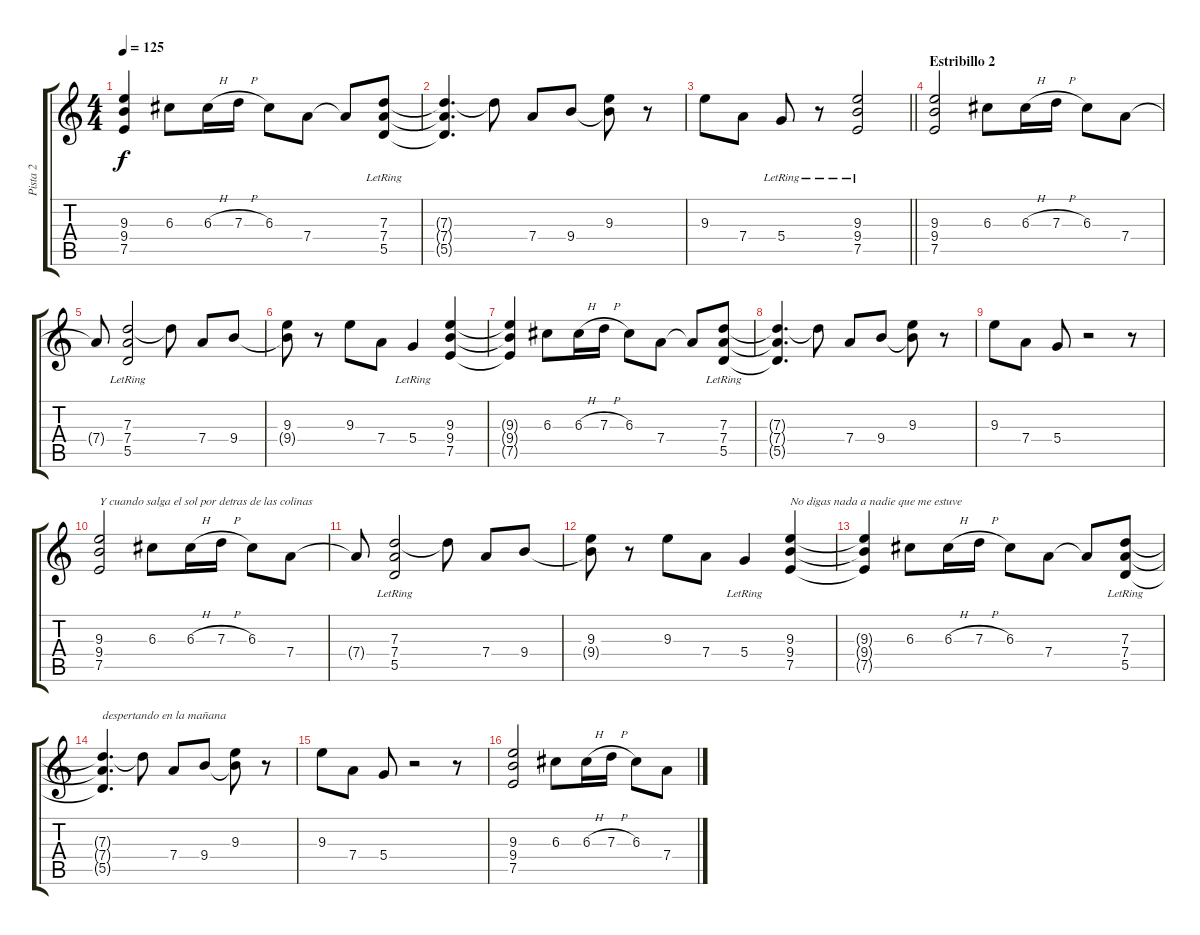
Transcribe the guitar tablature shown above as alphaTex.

\track ("Pista 2" "Pista 2") {instrument overdrivenguitar}
\staff {score tabs}
\tuning (E4 B3 G3 D3 A2 E2) {hide}
\ts (4 4)
\tempo 125
\clef g2
\ks c
(9.3{t} 9.4{t} 7.5{t}).4{dy f} 6.3.8 6.3{h}.16 7.3{h}.16 6.3.8 7.4.8 7.4{t}.8 (7.3 7.4 5.5{lr}).8 |
(7.3{t} 7.4{t} 5.5{t}).4{d} 7.3{t}.8 7.4.8 9.4.8 (9.3 9.4{t}).8 r.8 |
\barLineRight lightlight
9.3.8 7.4.8 5.4{lr}.8 r.8 (9.3 9.4{lr} 7.5).2 |
\section ("" "Estribillo 2")
(9.3 9.4 7.5).2{volume 10} 6.3.8 6.3{h}.16 7.3{h}.16 6.3.8 7.4.8 |
7.4{t}.8 (7.3 7.4 5.5{lr}).2 7.3{t}.8 7.4.8 9.4.8 |
(9.3 9.4{t}).8 r.8 9.3.8 7.4.8 5.4{lr}.4 (9.3 9.4 7.5).4 |
(9.3{t} 9.4{t} 7.5{t}).4 6.3.8 6.3{h}.16 7.3{h}.16 6.3.8 7.4.8 7.4{t}.8 (7.3 7.4 5.5{lr}).8 |
(7.3{t} 7.4{t} 5.5{t}).4{d} 7.3{t}.8 7.4.8 9.4.8 (9.3 9.4{t}).8 r.8 |
9.3.8 7.4.8 5.4.8 r.2 r.8 |
(9.3 9.4 7.5).2{txt "Y cuando salga el sol por detras de las colinas"} 6.3.8 6.3{h}.16 7.3{h}.16 6.3.8 7.4.8 |
7.4{t}.8 (7.3 7.4 5.5{lr}).2 7.3{t}.8 7.4.8 9.4.8 |
(9.3 9.4{t}).8 r.8 9.3.8 7.4.8 5.4{lr}.4 (9.3 9.4 7.5).4{txt "No digas nada a nadie que me estuve "} |
(9.3{t} 9.4{t} 7.5{t}).4 6.3.8 6.3{h}.16 7.3{h}.16 6.3.8 7.4.8 7.4{t}.8 (7.3 7.4 5.5{lr}).8 |
(7.3{t} 7.4{t} 5.5{t}).4{d txt "despertando en la mañana"} 7.3{t}.8 7.4.8 9.4.8 (9.3 9.4{t}).8 r.8 |
9.3.8 7.4.8 5.4.8 r.2 r.8 |
(9.3 9.4 7.5).2 6.3.8 6.3{h}.16 7.3{h}.16 6.3.8 7.4.8
